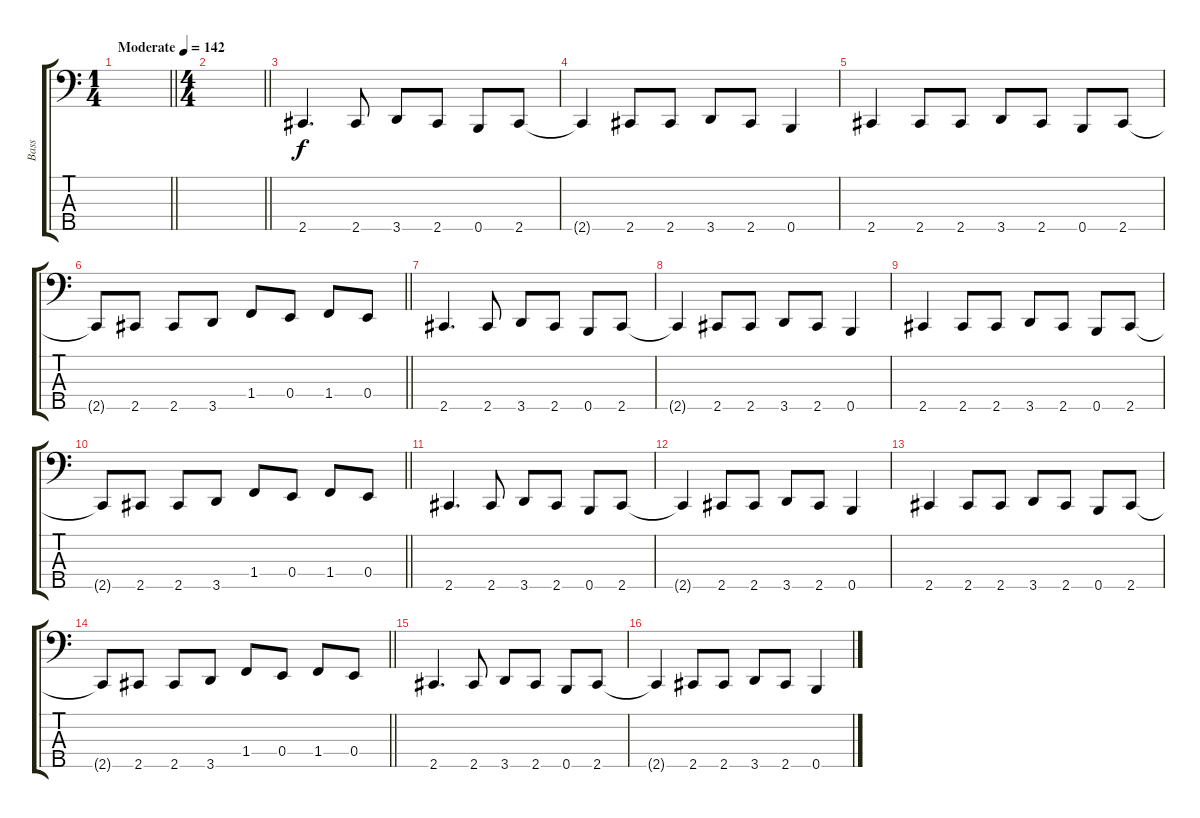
\track ("Bass" "Bass") {instrument electricbassfinger}
\staff {score tabs}
\tuning (G2 D2 A1 E1 B0) {hide}
\ts (1 4)
\tempo (142 "Moderate")
\clef f4
\barLineRight lightlight
\ks c
|
\ts (4 4)
\barLineRight lightlight
|
2.5.4{d} 2.5.8 3.5.8 2.5.8 0.5.8 2.5.8 |
2.5{t}.4 2.5.8 2.5.8 3.5.8 2.5.8 0.5.4 |
2.5.4 2.5.8 2.5.8 3.5.8 2.5.8 0.5.8 2.5.8 |
\barLineRight lightlight
2.5{t}.8 2.5.8 2.5.8 3.5.8 1.4.8 0.4.8 1.4.8 0.4.8 |
2.5.4{d} 2.5.8 3.5.8 2.5.8 0.5.8 2.5.8 |
2.5{t}.4 2.5.8 2.5.8 3.5.8 2.5.8 0.5.4 |
2.5.4 2.5.8 2.5.8 3.5.8 2.5.8 0.5.8 2.5.8 |
\barLineRight lightlight
2.5{t}.8 2.5.8 2.5.8 3.5.8 1.4.8 0.4.8 1.4.8 0.4.8 |
2.5.4{d} 2.5.8 3.5.8 2.5.8 0.5.8 2.5.8 |
2.5{t}.4 2.5.8 2.5.8 3.5.8 2.5.8 0.5.4 |
2.5.4 2.5.8 2.5.8 3.5.8 2.5.8 0.5.8 2.5.8 |
\barLineRight lightlight
2.5{t}.8 2.5.8 2.5.8 3.5.8 1.4.8 0.4.8 1.4.8 0.4.8 |
2.5.4{d} 2.5.8 3.5.8 2.5.8 0.5.8 2.5.8 |
2.5{t}.4 2.5.8 2.5.8 3.5.8 2.5.8 0.5.4
